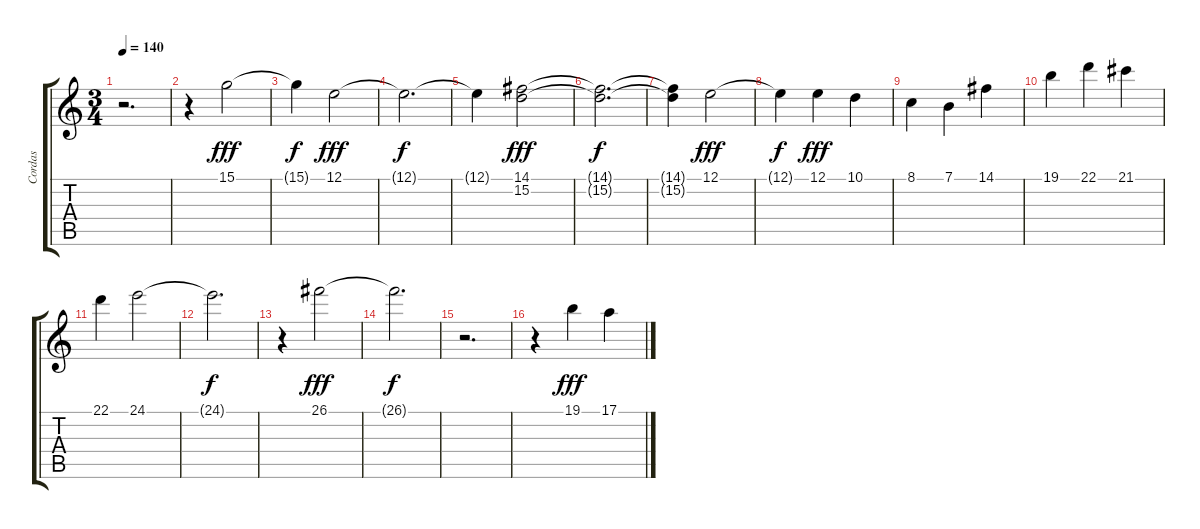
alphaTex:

\track ("Cordas" "Cordas") {instrument stringensemble2}
\staff {score tabs}
\tuning (E4 B3 G3 D3 A2 E2) {hide}
\ts (3 4)
\tempo 140
\clef g2
\ks c
r.2{d dy f} |
r.4 15.1.2{dy fff} |
15.1{t}.4{dy f} 12.1.2{dy fff} |
12.1{t}.2{d dy f} |
12.1{t}.4 (14.1 15.2).2{dy fff} |
(14.1{t} 15.2{t}).2{d dy f} |
(14.1{t} 15.2{t}).4 12.1.2{dy fff} |
12.1{t}.4{dy f} 12.1.4{dy fff} 10.1.4 |
8.1.4 7.1.4 14.1.4 |
19.1.4 22.1.4 21.1.4 |
22.1.4 24.1.2 |
24.1{t}.2{d dy f} |
r.4 26.1.2{dy fff} |
26.1{t}.2{d dy f} |
r.2{d} |
r.4 19.1.4{dy fff} 17.1.4
